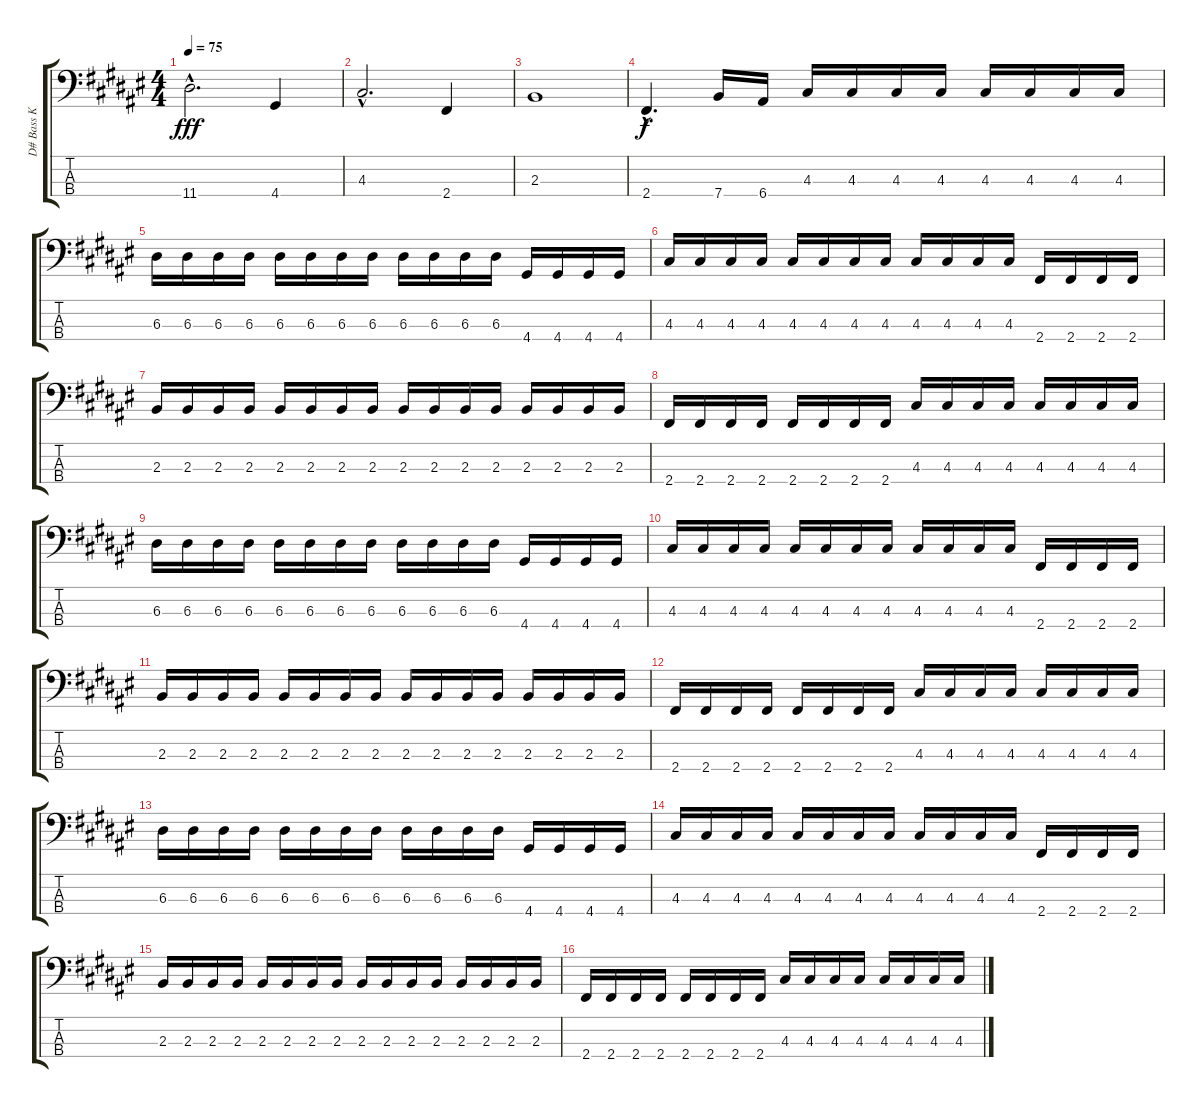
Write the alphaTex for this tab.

\track (" D# Bass KAINULAINEN( May Be 6 strings)" " D# Bass K") {instrument electricbasspick}
\staff {score tabs}
\tuning (G2 D2 A1 E1) {hide}
\ts (4 4)
\tempo 75
\clef f4
\ks d#minor
11.4{hac}.2{d dy fff volume 16 instrument electricbasspick} 4.4.4 |
4.3{hac}.2{d} 2.4.4 |
2.3.1 |
2.4{hac}.4{d dy f} 7.4.16 6.4.16 4.3.16 4.3.16 4.3.16 4.3.16 4.3.16 4.3.16 4.3.16 4.3.16 |
6.3.16 6.3.16 6.3.16 6.3.16 6.3.16 6.3.16 6.3.16 6.3.16 6.3.16 6.3.16 6.3.16 6.3.16 4.4.16 4.4.16 4.4.16 4.4.16 |
4.3.16 4.3.16 4.3.16 4.3.16 4.3.16 4.3.16 4.3.16 4.3.16 4.3.16 4.3.16 4.3.16 4.3.16 2.4.16 2.4.16 2.4.16 2.4.16 |
2.3.16 2.3.16 2.3.16 2.3.16 2.3.16 2.3.16 2.3.16 2.3.16 2.3.16 2.3.16 2.3.16 2.3.16 2.3.16 2.3.16 2.3.16 2.3.16 |
2.4.16 2.4.16 2.4.16 2.4.16 2.4.16 2.4.16 2.4.16 2.4.16 4.3.16 4.3.16 4.3.16 4.3.16 4.3.16 4.3.16 4.3.16 4.3.16 |
6.3.16 6.3.16 6.3.16 6.3.16 6.3.16 6.3.16 6.3.16 6.3.16 6.3.16 6.3.16 6.3.16 6.3.16 4.4.16 4.4.16 4.4.16 4.4.16 |
4.3.16 4.3.16 4.3.16 4.3.16 4.3.16 4.3.16 4.3.16 4.3.16 4.3.16 4.3.16 4.3.16 4.3.16 2.4.16 2.4.16 2.4.16 2.4.16 |
2.3.16 2.3.16 2.3.16 2.3.16 2.3.16 2.3.16 2.3.16 2.3.16 2.3.16 2.3.16 2.3.16 2.3.16 2.3.16 2.3.16 2.3.16 2.3.16 |
2.4.16 2.4.16 2.4.16 2.4.16 2.4.16 2.4.16 2.4.16 2.4.16 4.3.16 4.3.16 4.3.16 4.3.16 4.3.16 4.3.16 4.3.16 4.3.16 |
6.3.16 6.3.16 6.3.16 6.3.16 6.3.16 6.3.16 6.3.16 6.3.16 6.3.16 6.3.16 6.3.16 6.3.16 4.4.16 4.4.16 4.4.16 4.4.16 |
4.3.16 4.3.16 4.3.16 4.3.16 4.3.16 4.3.16 4.3.16 4.3.16 4.3.16 4.3.16 4.3.16 4.3.16 2.4.16 2.4.16 2.4.16 2.4.16 |
2.3.16 2.3.16 2.3.16 2.3.16 2.3.16 2.3.16 2.3.16 2.3.16 2.3.16 2.3.16 2.3.16 2.3.16 2.3.16 2.3.16 2.3.16 2.3.16 |
2.4.16 2.4.16 2.4.16 2.4.16 2.4.16 2.4.16 2.4.16 2.4.16 4.3.16 4.3.16 4.3.16 4.3.16 4.3.16 4.3.16 4.3.16 4.3.16
